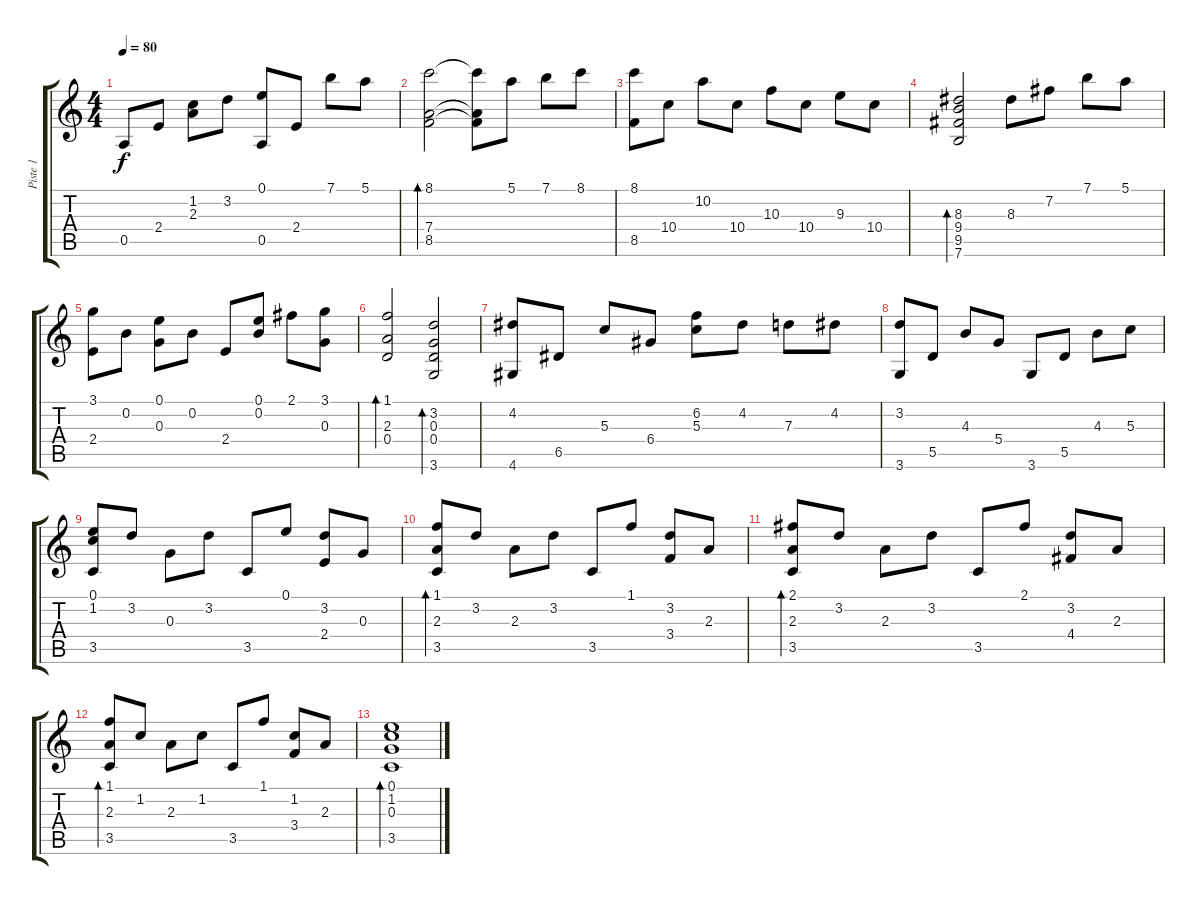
\track ("Piste 1" "Piste 1") {instrument acousticguitarnylon}
\staff {score tabs}
\tuning (E4 B3 G3 D3 A2 E2) {hide}
\ts (4 4)
\tempo 80
\clef g2
\ks c
0.5.8{dy f} 2.4.8 (1.2 2.3).8 3.2.8 (0.1 0.5).8 2.4.8 7.1.8 5.1.8 |
(8.1 7.4 8.5).2{bd 60} (8.1{t} 7.4{t} 8.5{t}).8 5.1.8 7.1.8 8.1.8 |
(8.1 8.5).8 10.4.8 10.2.8 10.4.8 10.3.8 10.4.8 9.3.8 10.4.8 |
(8.3 9.4 9.5 7.6).2{bd 60} 8.3.8 7.2.8 7.1.8 5.1.8 |
(3.1 2.4).8 0.2.8 (0.1 0.3).8 0.2.8 2.4.8 (0.1 0.2).8 2.1.8 (3.1 0.3).8 |
(1.1 2.3 0.4).2{bd 60} (3.2 0.3 0.4 3.6).2{bd 60} |
(4.2 4.6).8 6.5.8 5.3.8 6.4.8 (6.2 5.3).8 4.2.8 7.3.8 4.2.8 |
(3.2 3.6).8 5.5.8 4.3.8 5.4.8 3.6.8 5.5.8 4.3.8 5.3.8 |
(0.1 1.2 3.5).8 3.2.8 0.3.8 3.2.8 3.5.8 0.1.8 (3.2 2.4).8 0.3.8 |
(1.1 2.3 3.5).8{bd 60} 3.2.8 2.3.8 3.2.8 3.5.8 1.1.8 (3.2 3.4).8 2.3.8 |
(2.1 2.3 3.5).8{bd 60} 3.2.8 2.3.8 3.2.8 3.5.8 2.1.8 (3.2 4.4).8 2.3.8 |
(1.1 2.3 3.5).8{bd 60} 1.2.8 2.3.8 1.2.8 3.5.8 1.1.8 (1.2 3.4).8 2.3.8 |
(0.1 1.2 0.3 3.5).1{bd 480}
